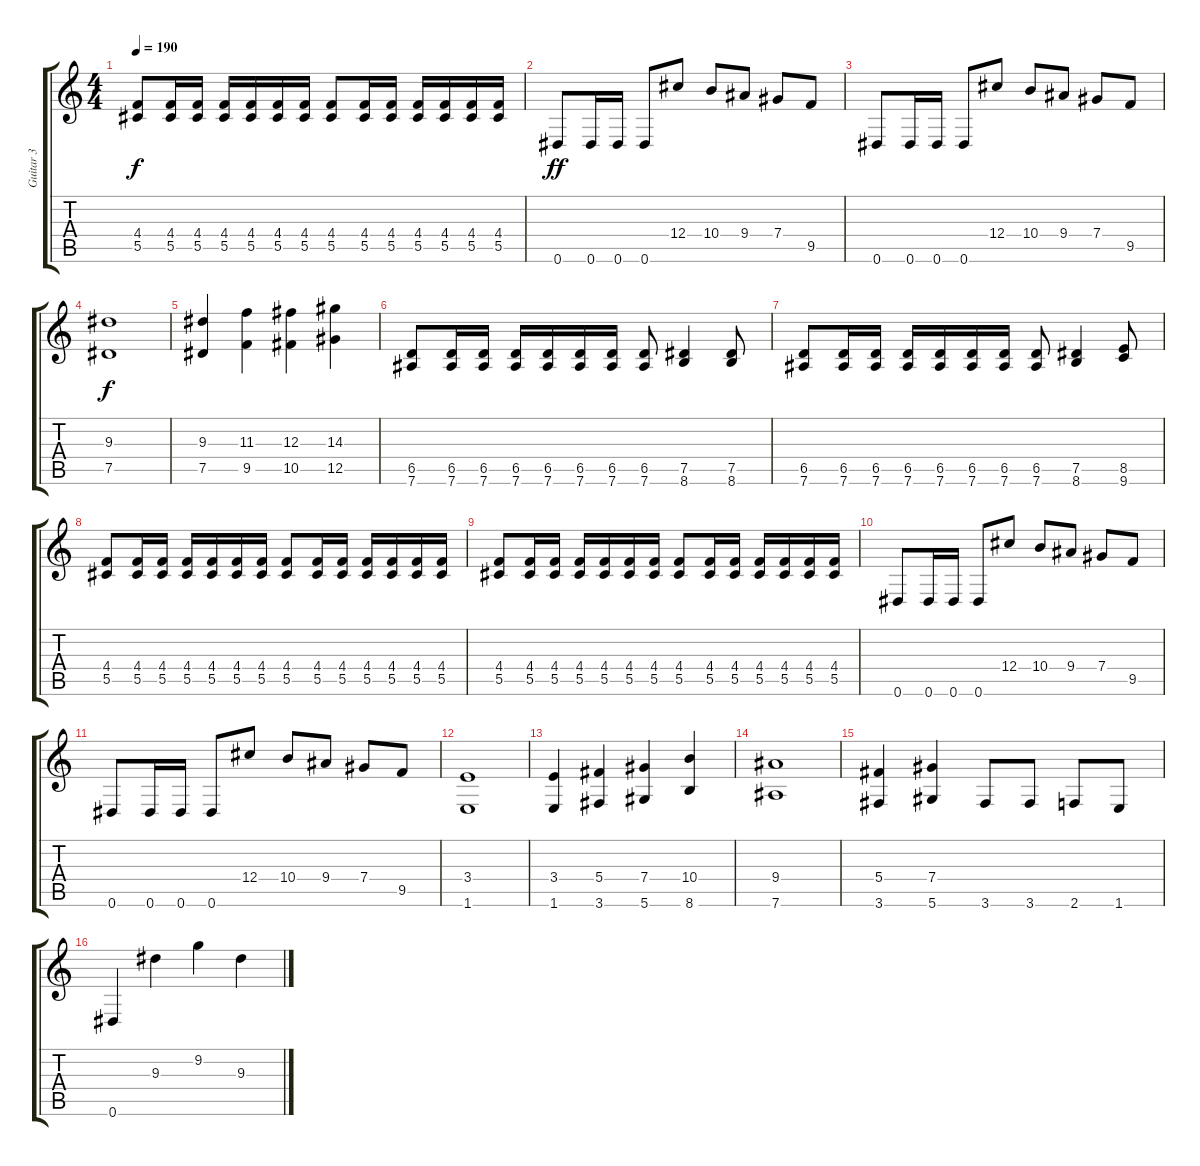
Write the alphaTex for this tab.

\track ("Guitar 3" "Guitar 3") {instrument distortionguitar}
\staff {score tabs}
\tuning (Eb4 Bb3 Gb3 Db3 Ab2 Eb2) {hide}
\ts (4 4)
\tempo 190
\clef g2
\ks c
(4.4 5.5).8{dy f} (4.4 5.5).16 (4.4 5.5).16 (4.4 5.5).16 (4.4 5.5).16 (4.4 5.5).16 (4.4 5.5).16 (4.4 5.5).8 (4.4 5.5).16 (4.4 5.5).16 (4.4 5.5).16 (4.4 5.5).16 (4.4 5.5).16 (4.4 5.5).16 |
0.6.8{dy ff} 0.6.16 0.6.16 0.6.8 12.4.8 10.4.8 9.4.8 7.4.8 9.5.8 |
0.6.8 0.6.16 0.6.16 0.6.8 12.4.8 10.4.8 9.4.8 7.4.8 9.5.8 |
(9.3 7.5).1{dy f} |
(9.3 7.5).4 (11.3 9.5).4 (12.3 10.5).4 (14.3 12.5).4 |
(6.5 7.6).8 (6.5 7.6).16 (6.5 7.6).16 (6.5 7.6).16 (6.5 7.6).16 (6.5 7.6).16 (6.5 7.6).16 (6.5 7.6).8 (7.5 8.6).4 (7.5 8.6).8 |
(6.5 7.6).8 (6.5 7.6).16 (6.5 7.6).16 (6.5 7.6).16 (6.5 7.6).16 (6.5 7.6).16 (6.5 7.6).16 (6.5 7.6).8 (7.5 8.6).4 (8.5 9.6).8 |
(4.4 5.5).8 (4.4 5.5).16 (4.4 5.5).16 (4.4 5.5).16 (4.4 5.5).16 (4.4 5.5).16 (4.4 5.5).16 (4.4 5.5).8 (4.4 5.5).16 (4.4 5.5).16 (4.4 5.5).16 (4.4 5.5).16 (4.4 5.5).16 (4.4 5.5).16 |
(4.4 5.5).8 (4.4 5.5).16 (4.4 5.5).16 (4.4 5.5).16 (4.4 5.5).16 (4.4 5.5).16 (4.4 5.5).16 (4.4 5.5).8 (4.4 5.5).16 (4.4 5.5).16 (4.4 5.5).16 (4.4 5.5).16 (4.4 5.5).16 (4.4 5.5).16 |
0.6.8 0.6.16 0.6.16 0.6.8 12.4.8 10.4.8 9.4.8 7.4.8 9.5.8 |
0.6.8 0.6.16 0.6.16 0.6.8 12.4.8 10.4.8 9.4.8 7.4.8 9.5.8 |
(3.4 1.6).1 |
(3.4 1.6).4 (5.4 3.6).4 (7.4 5.6).4 (10.4 8.6).4 |
(9.4 7.6).1 |
(5.4 3.6).4 (7.4 5.6).4 3.6.8 3.6.8 2.6.8 1.6.8 |
0.6.4 9.3.4 9.2.4 9.3.4
